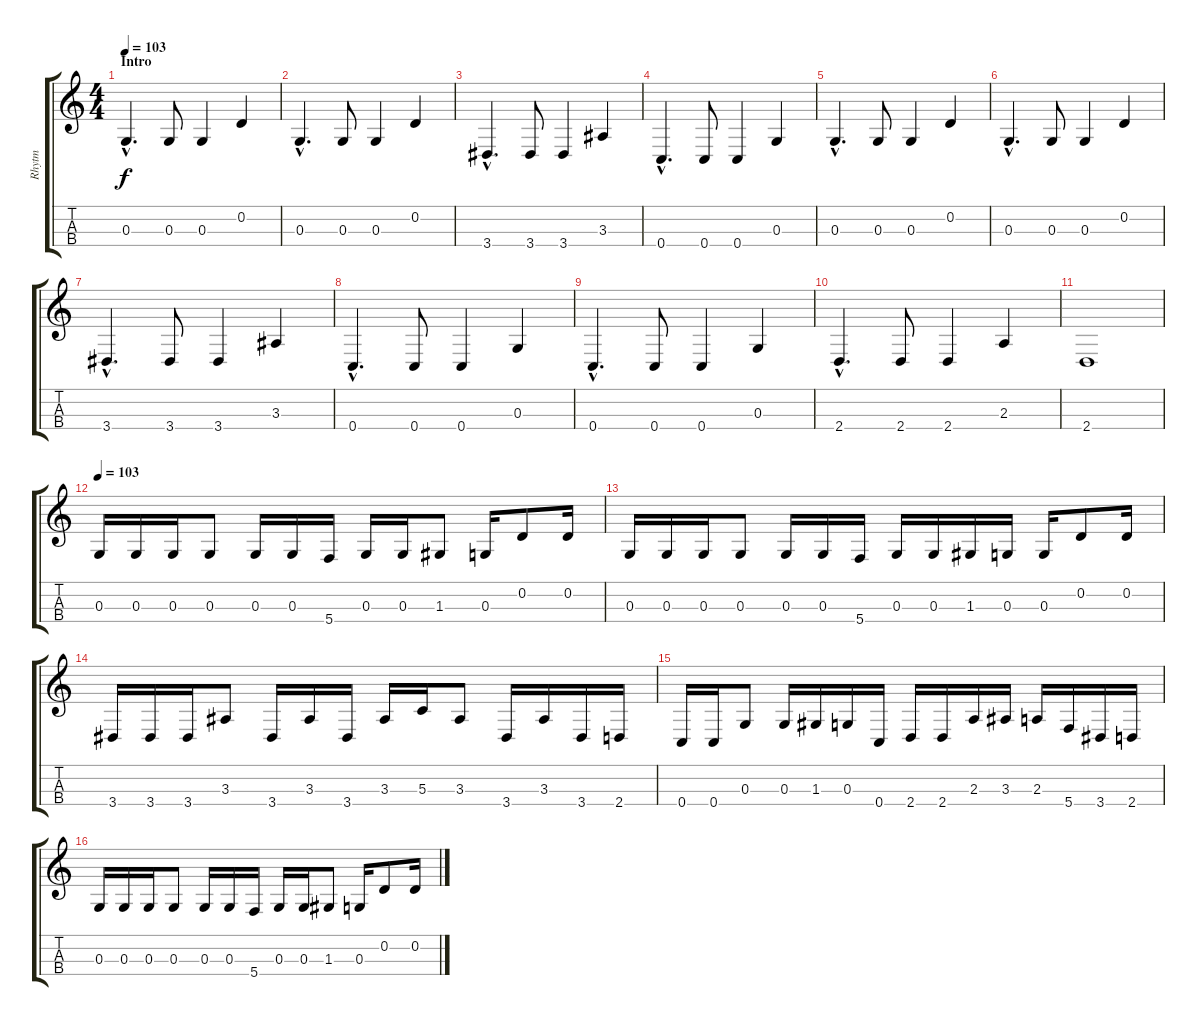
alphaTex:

\track ("Rhytm" "Rhytm") {instrument distortionguitar}
\staff {score tabs}
\tuning (A3 D3 G2 C2) {hide}
\ts (4 4)
\section ("" "Intro")
\tempo 103
\tempo 85
\tempo 103
\clef g2
\ks c
0.3{hac}.4{d dy f instrument acousticbass} 0.3.8 0.3.4 0.2.4 |
0.3{hac}.4{d} 0.3.8 0.3.4 0.2.4 |
3.4{hac}.4{d} 3.4.8 3.4.4 3.3.4 |
0.4{hac}.4{d} 0.4.8 0.4.4 0.3.4 |
0.3{hac}.4{d} 0.3.8 0.3.4 0.2.4 |
0.3{hac}.4{d} 0.3.8 0.3.4 0.2.4 |
3.4{hac}.4{d} 3.4.8 3.4.4 3.3.4 |
0.4{hac}.4{d} 0.4.8 0.4.4 0.3.4 |
0.4{hac}.4{d} 0.4.8 0.4.4 0.3.4 |
2.4{hac}.4{d} 2.4.8 2.4.4 2.3.4 |
2.4.1 |
\tempo 103
0.3.16{instrument distortionguitar} 0.3.16 0.3.16 0.3.8 0.3.16 0.3.16 5.4.16 0.3.16 0.3.16 1.3.8 0.3.16 0.2.8 0.2.16 |
0.3.16 0.3.16 0.3.16 0.3.8 0.3.16 0.3.16 5.4.16 0.3.16 0.3.16 1.3.16 0.3.16 0.3.16 0.2.8 0.2.16 |
3.4.16 3.4.16 3.4.16 3.3.8 3.4.16 3.3.16 3.4.16 3.3.16 5.3.16 3.3.8 3.4.16 3.3.16 3.4.16 2.4.16 |
0.4.16 0.4.16 0.3.8 0.3.16 1.3.16 0.3.16 0.4.16 2.4.16 2.4.16 2.3.16 3.3.16 2.3.16 5.4.16 3.4.16 2.4.16 |
0.3.16 0.3.16 0.3.16 0.3.8 0.3.16 0.3.16 5.4.16 0.3.16 0.3.16 1.3.8 0.3.16 0.2.8 0.2.16
